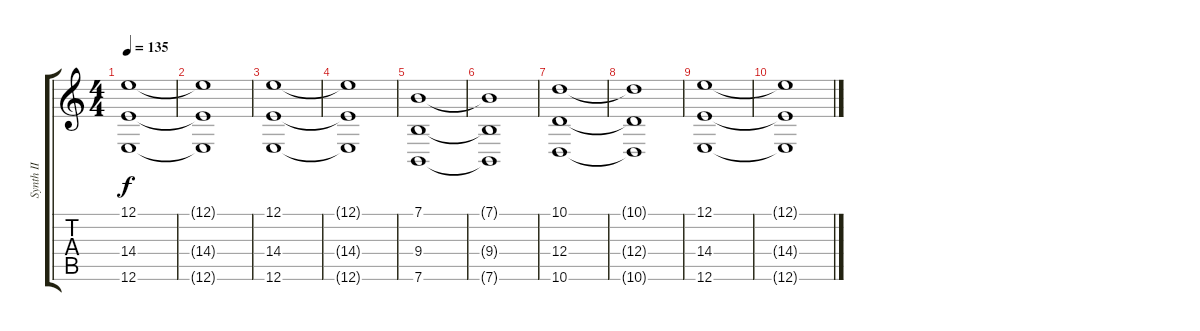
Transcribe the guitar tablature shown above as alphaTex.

\track ("Synth II" "Synth II") {instrument synthstrings2}
\staff {score tabs}
\tuning (E4 B3 G3 D3 A2 E2) {hide}
\ts (4 4)
\tempo 135
\clef g2
\ks c
(12.1 14.4 12.6).1{dy f} |
(12.1{t} 14.4{t} 12.6{t}).1 |
(12.1 14.4 12.6).1 |
(12.1{t} 14.4{t} 12.6{t}).1 |
(7.1 9.4 7.6).1 |
(7.1{t} 9.4{t} 7.6{t}).1 |
(10.1 12.4 10.6).1 |
(10.1{t} 12.4{t} 10.6{t}).1 |
(12.1 14.4 12.6).1 |
(12.1{t} 14.4{t} 12.6{t}).1
